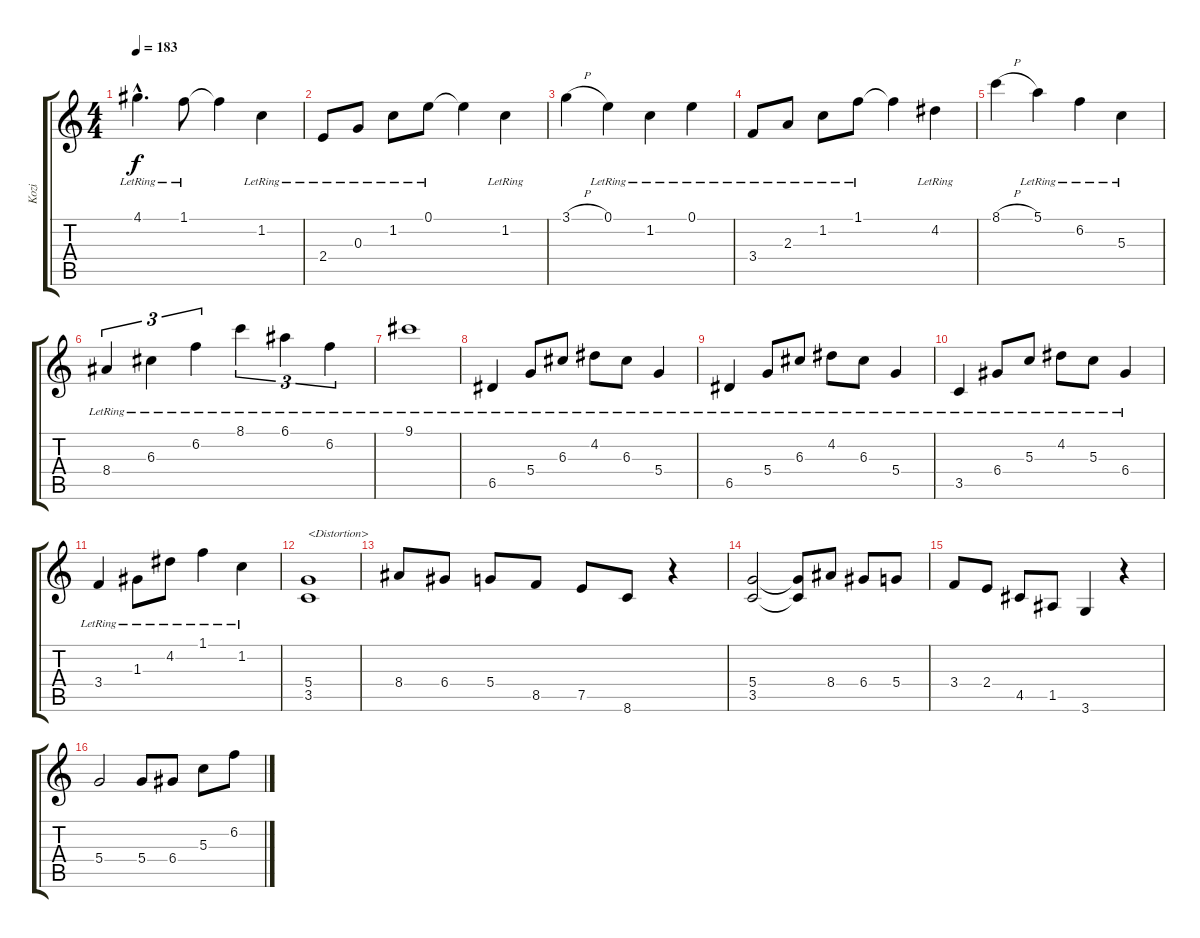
\track ("Kozi" "Kozi") {instrument distortionguitar}
\staff {score tabs}
\tuning (E4 B3 G3 D3 A2 E2) {hide}
\ts (4 4)
\tempo 183
\clef g2
\ks c
4.1{hac lr}.4{d dy f} 1.1{lr}.8 1.1{t}.4 1.2{lr}.4 |
2.4{lr}.8 0.3{lr}.8 1.2{lr}.8 0.1{lr}.8 0.1{t}.4 1.2{lr}.4 |
3.1{h}.4 0.1{lr}.4 1.2{lr}.4 0.1{lr}.4 |
3.4{lr}.8 2.3{lr}.8 1.2{lr}.8 1.1{lr}.8 1.1{t}.4 4.2{lr}.4 |
8.1{h}.4 5.1{lr}.4 6.2{lr}.4 5.3{lr}.4 |
8.4{lr}.4{tu (3 2)} 6.3{lr}.4{tu (3 2)} 6.2{lr}.4{tu (3 2)} 8.1{lr}.4{tu (3 2)} 6.1{lr}.4{tu (3 2)} 6.2{lr}.4{tu (3 2)} |
9.1{lr}.1 |
6.5{lr}.4 5.4{lr}.8 6.3{lr}.8 4.2{lr}.8 6.3{lr}.8 5.4{lr}.4 |
6.5{lr}.4 5.4{lr}.8 6.3{lr}.8 4.2{lr}.8 6.3{lr}.8 5.4{lr}.4 |
3.5{lr}.4 6.4{lr}.8 5.3{lr}.8 4.2{lr}.8 5.3{lr}.8 6.4{lr}.4 |
3.4{lr}.4 1.3{lr}.8 4.2{lr}.8 1.1{lr}.4 1.2{lr}.4 |
(5.4 3.5).1{txt "<Distortion>" instrument distortionguitar} |
8.4.8 6.4.8 5.4.8 8.5.8 7.5.8 8.6.8 r.4 |
(5.4 3.5).2 (5.4{t} 3.5{t}).8 8.4.8 6.4.8 5.4.8 |
3.4.8 2.4.8 4.5.8 1.5.8 3.6.4 r.4 |
5.4.2 5.4.8 6.4.8 5.3.8 6.2.8
